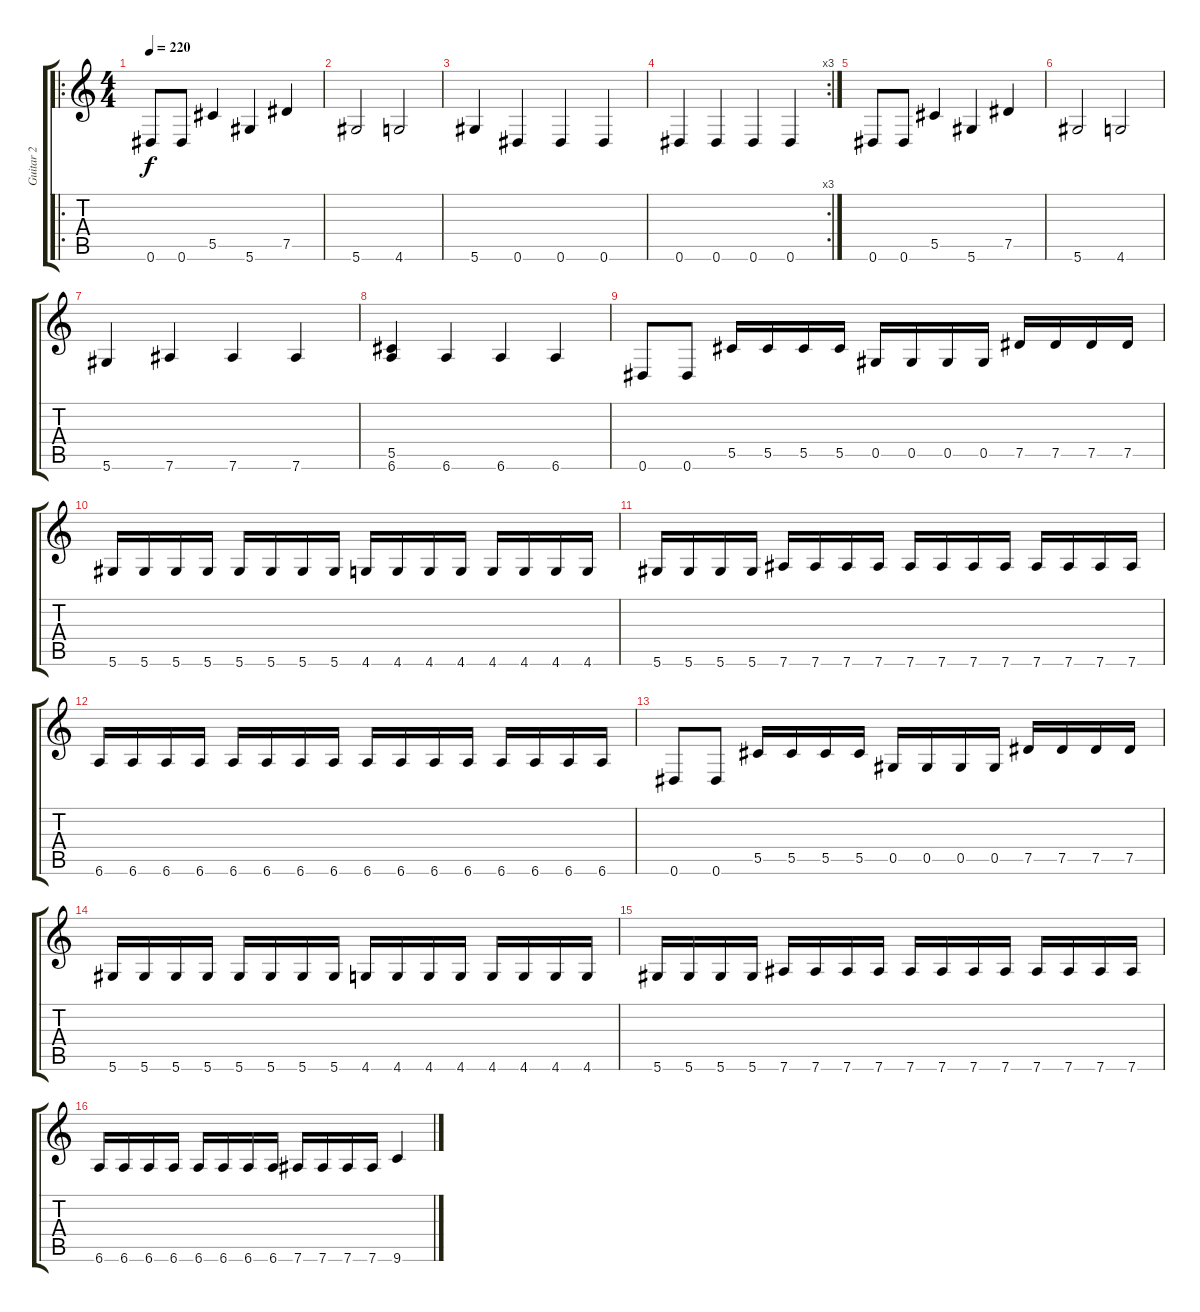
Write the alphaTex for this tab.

\track ("Guitar 2" "Guitar 2") {instrument distortionguitar}
\staff {score tabs}
\tuning (Eb4 Bb3 Gb3 Db3 Ab2 Eb2) {hide}
\ro
\ts (4 4)
\tempo 220
\clef g2
\ks c
0.6.8{dy f} 0.6.8 5.5.4 5.6.4 7.5.4 |
5.6.2 4.6.2 |
5.6.4 0.6.4 0.6.4 0.6.4 |
\rc 3
0.6.4 0.6.4 0.6.4 0.6.4 |
0.6.8 0.6.8 5.5.4 5.6.4 7.5.4 |
5.6.2 4.6.2 |
5.6.4 7.6.4 7.6.4 7.6.4 |
(5.5 6.6).4 6.6.4 6.6.4 6.6.4 |
0.6.8 0.6.8 5.5.16 5.5.16 5.5.16 5.5.16 0.5.16 0.5.16 0.5.16 0.5.16 7.5.16 7.5.16 7.5.16 7.5.16 |
5.6.16 5.6.16 5.6.16 5.6.16 5.6.16 5.6.16 5.6.16 5.6.16 4.6.16 4.6.16 4.6.16 4.6.16 4.6.16 4.6.16 4.6.16 4.6.16 |
5.6.16 5.6.16 5.6.16 5.6.16 7.6.16 7.6.16 7.6.16 7.6.16 7.6.16 7.6.16 7.6.16 7.6.16 7.6.16 7.6.16 7.6.16 7.6.16 |
6.6.16 6.6.16 6.6.16 6.6.16 6.6.16 6.6.16 6.6.16 6.6.16 6.6.16 6.6.16 6.6.16 6.6.16 6.6.16 6.6.16 6.6.16 6.6.16 |
0.6.8 0.6.8 5.5.16 5.5.16 5.5.16 5.5.16 0.5.16 0.5.16 0.5.16 0.5.16 7.5.16 7.5.16 7.5.16 7.5.16 |
5.6.16 5.6.16 5.6.16 5.6.16 5.6.16 5.6.16 5.6.16 5.6.16 4.6.16 4.6.16 4.6.16 4.6.16 4.6.16 4.6.16 4.6.16 4.6.16 |
5.6.16 5.6.16 5.6.16 5.6.16 7.6.16 7.6.16 7.6.16 7.6.16 7.6.16 7.6.16 7.6.16 7.6.16 7.6.16 7.6.16 7.6.16 7.6.16 |
6.6.16 6.6.16 6.6.16 6.6.16 6.6.16 6.6.16 6.6.16 6.6.16 7.6.16 7.6.16 7.6.16 7.6.16 9.6.4
